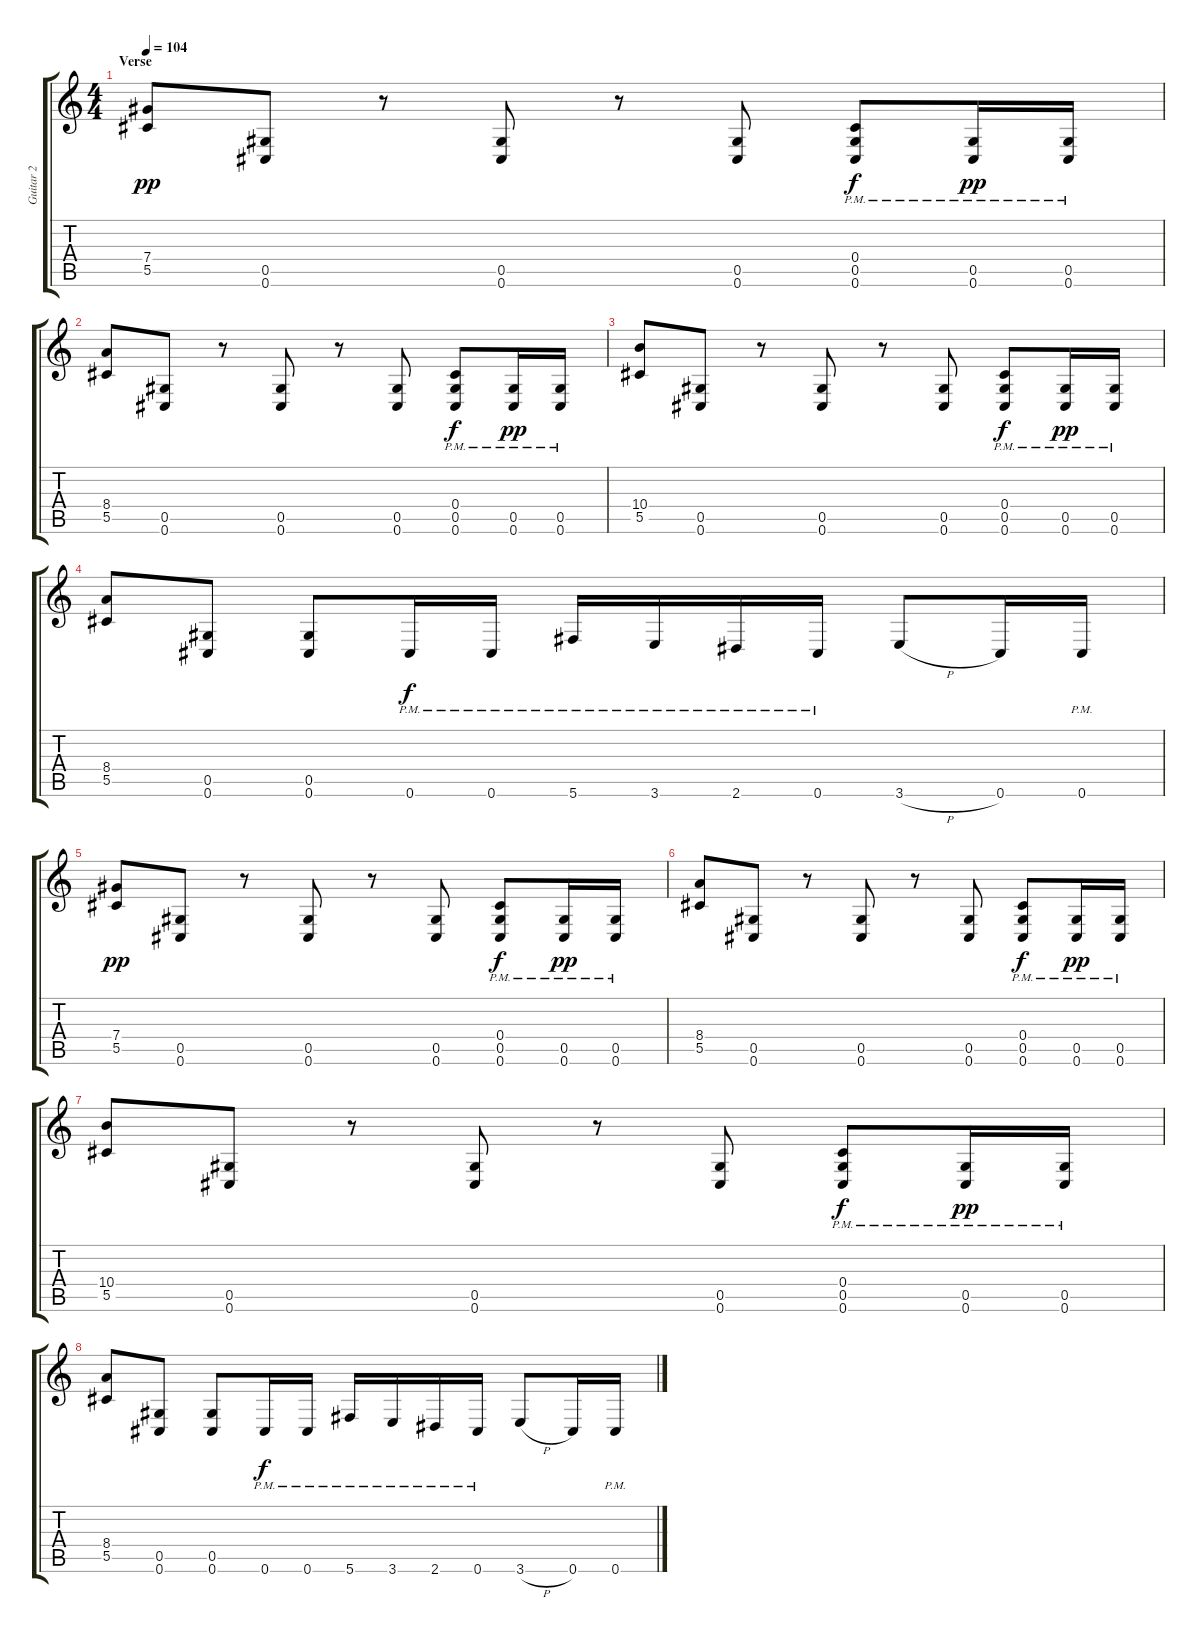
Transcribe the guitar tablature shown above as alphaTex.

\track ("Guitar 2" "Guitar 2") {instrument overdrivenguitar}
\staff {score tabs}
\tuning (Eb4 Bb3 Gb3 Db3 Ab2 Db2) {hide}
\ts (4 4)
\section ("" "Verse")
\tempo 104
\clef g2
\ks c
(7.4 5.5).8{dy pp} (0.5 0.6).8 r.8 (0.5 0.6).8 r.8 (0.5 0.6).8 (0.4{pm} 0.5{pm} 0.6{pm}).8{dy f} (0.5{pm} 0.6{pm}).16{dy pp} (0.5{pm} 0.6{pm}).16 |
(8.4 5.5).8 (0.5 0.6).8 r.8 (0.5 0.6).8 r.8 (0.5 0.6).8 (0.4{pm} 0.5{pm} 0.6{pm}).8{dy f} (0.5{pm} 0.6{pm}).16{dy pp} (0.5{pm} 0.6{pm}).16 |
(10.4 5.5).8 (0.5 0.6).8 r.8 (0.5 0.6).8 r.8 (0.5 0.6).8 (0.4{pm} 0.5{pm} 0.6{pm}).8{dy f} (0.5{pm} 0.6{pm}).16{dy pp} (0.5{pm} 0.6{pm}).16 |
(8.4 5.5).8 (0.5 0.6).8 (0.5 0.6).8 0.6{pm}.16{dy f} 0.6{pm}.16 5.6{pm}.16 3.6{pm}.16 2.6{pm}.16 0.6{pm}.16 3.6{h}.8 0.6.16 0.6{pm}.16 |
(7.4 5.5).8{dy pp} (0.5 0.6).8 r.8 (0.5 0.6).8 r.8 (0.5 0.6).8 (0.4{pm} 0.5{pm} 0.6{pm}).8{dy f} (0.5{pm} 0.6{pm}).16{dy pp} (0.5{pm} 0.6{pm}).16 |
(8.4 5.5).8 (0.5 0.6).8 r.8 (0.5 0.6).8 r.8 (0.5 0.6).8 (0.4{pm} 0.5{pm} 0.6{pm}).8{dy f} (0.5{pm} 0.6{pm}).16{dy pp} (0.5{pm} 0.6{pm}).16 |
(10.4 5.5).8 (0.5 0.6).8 r.8 (0.5 0.6).8 r.8 (0.5 0.6).8 (0.4{pm} 0.5{pm} 0.6{pm}).8{dy f} (0.5{pm} 0.6{pm}).16{dy pp} (0.5{pm} 0.6{pm}).16 |
(8.4 5.5).8 (0.5 0.6).8 (0.5 0.6).8 0.6{pm}.16{dy f} 0.6{pm}.16 5.6{pm}.16 3.6{pm}.16 2.6{pm}.16 0.6{pm}.16 3.6{h}.8 0.6.16 0.6{pm}.16
